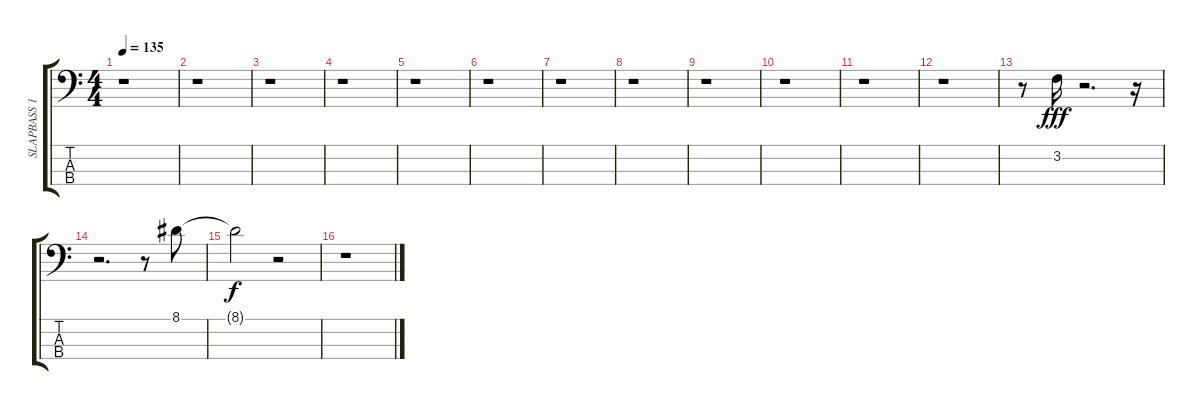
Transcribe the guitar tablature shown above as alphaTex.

\track ("SLAPBASS 1" "SLAPBASS 1") {instrument slapbass1}
\staff {score tabs}
\tuning (G2 D2 A1 E1) {hide}
\ts (4 4)
\tempo 135
\clef f4
\ks c
r.1{dy f} |
r.1 |
r.1 |
r.1 |
r.1 |
r.1 |
r.1 |
r.1 |
r.1 |
r.1 |
r.1 |
r.1 |
r.8 3.2.16{dy fff} r.2{d} r.16 |
r.2{d} r.8 8.1.8 |
8.1{t}.2{dy f} r.2 |
r.1
